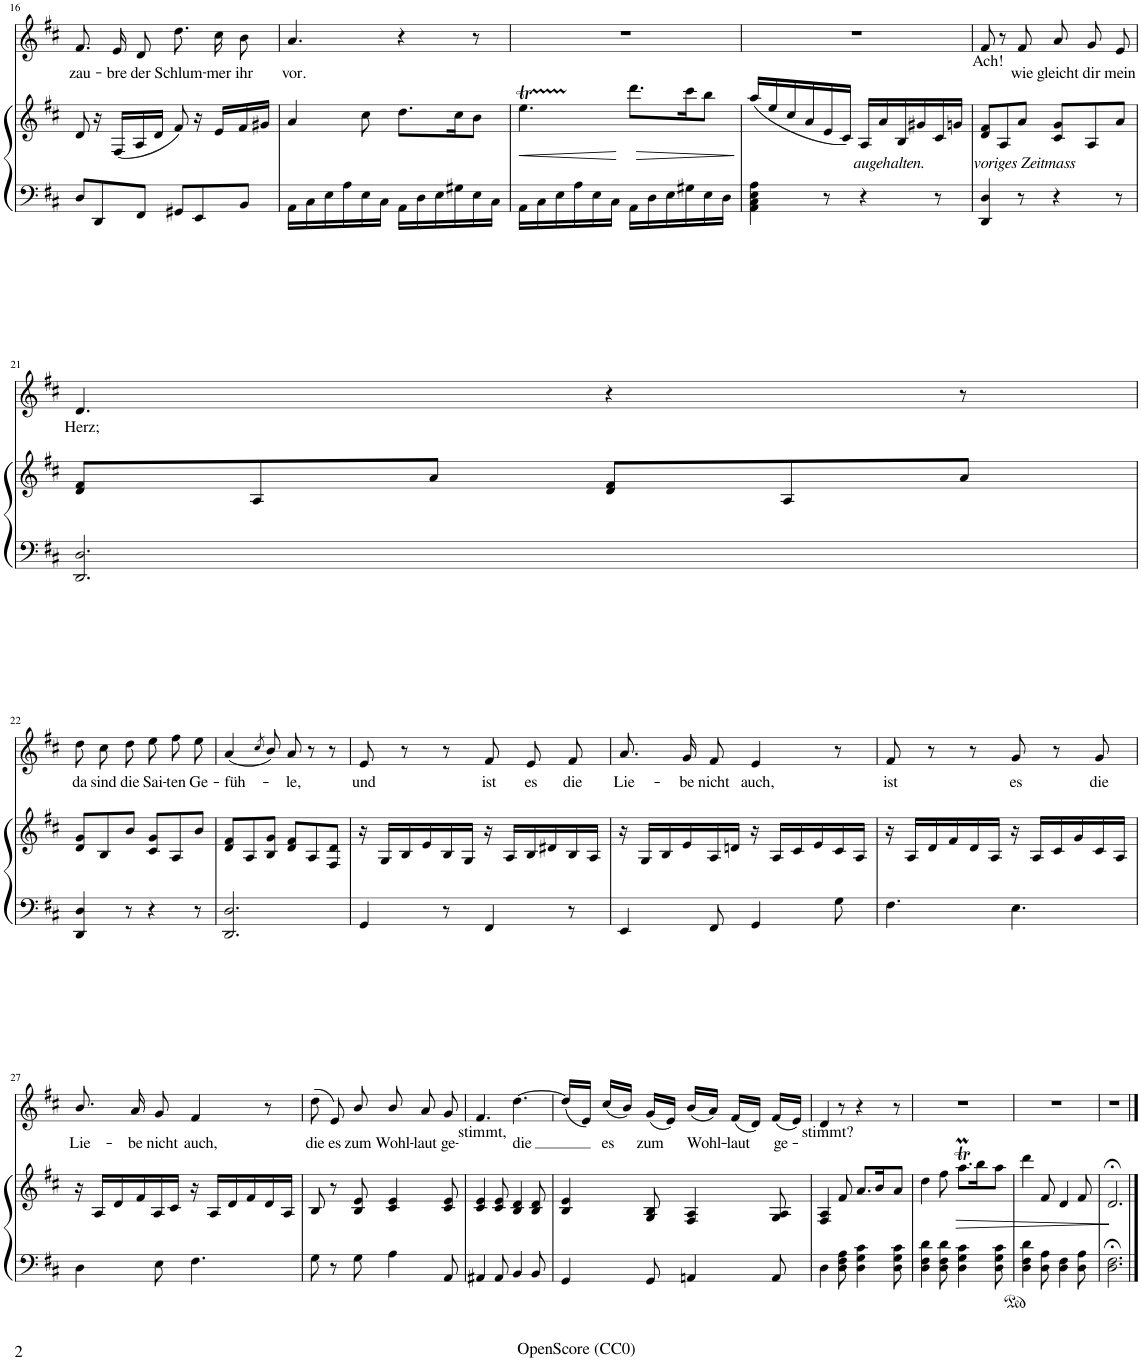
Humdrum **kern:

**kern	**kern	**dynam	**kern	**text
*part2	*part2	*part2	*part1	*part1
*staff3	*staff2	*staff2/3	*staff1	*staff1
*I"Pianoforte	*	*	*I"Singstimme Voice	*
*I'Pno	*	*	*	*
!!LO:PB:g=z
*clefF4	*clefG2	*	*clefG2	*
*k[f#c#]	*k[f#c#]	*	*k[f#c#]	*
*M6/8	*M6/8	*	*M6/8	*
=16	=16	=16	=16	=16
!	!	!	!	!LO:LY:b
8D/L	8d/	.	8.f#/	zau-
8DD/	16r	.	.	.
!	!	!	!	!LO:LY:b
.	(16F#/LL	.	16e/	-bre
!	!	!	!	!LO:LY:b
8FF#/J	16A/	.	8d/	der
.	16d/JJ	.	.	.
!	!	!	!	!LO:LY:b
8GG#X/L	8f#/)	.	8.dd\	Schlum-
8EE/	16r	.	.	.
!	!	!	!	!LO:LY:b
.	16e/LL	.	16cc#\	-mer
!	!	!	!	!LO:LY:b
8BB/J	16f#/	.	8b\	ihr
.	16g#X/JJ	.	.	.
=17	=17	=17	=17	=17
!	!	!	!	!LO:LY:b
16AA\LL	4a/	.	4.a/	vor.
16C#\	.	.	.	.
16E\	.	.	.	.
16A\	.	.	.	.
16E\	8cc#\	.	.	.
16C#\JJ	.	.	.	.
16AA\LL	8.dd\L	.	4r	.
16D\	.	.	.	.
16E\	.	.	.	.
16G#X\	16cc#\K	.	.	.
16E\	8b\J	.	8r	.
16C#\JJ	.	.	.	.
=18	=18	=18	=18	=18
!	!	!LO:HP:b	!	!
16AA\LL	4.eeT\	<	2.r	.
16C#\	.	.	.	.
16E\	.	.	.	.
16A\	.	.	.	.
16E\	.	.	.	.
16C#\JJ	.	.	.	.
!	!	!LO:HP:n=1:b	!	!
16AA\LL	8.ddd\L	[ >	.	.
16D\	.	.	.	.
16E\	.	.	.	.
16G#X\	16ccc#\K	.	.	.
16E\	8bb\J	.	.	.
16D\JJ	.	.	.	.
.	.	]	.	.
=19	=19	=19	=19	=19
4AA\ 4C#\ 4E\ 4A\	(16aa/LL	.	2.r	.
.	16ee/	.	.	.
.	16cc#/	.	.	.
.	16a/	.	.	.
8r	16e/	.	.	.
.	16c#/JJ)	.	.	.
!	!LO:TX:b:i:t=augehalten.	!	!	!
4r	16A/LL	.	.	.
.	16a/	.	.	.
.	16B/	.	.	.
.	16g#X/	.	.	.
8r	16c#/	.	.	.
.	16gn/JJ	.	.	.
=20	=20	=20	=20	=20
!	!LO:TX:b:i:t=voriges Zeitmass	!	!	!
!	!	!	!	!LO:LY:b
4DD/ 4D/	8d/ 8f#/L	.	8f#/	Ach!
.	8A/	.	8r	.
!	!	!	!	!LO:LY:b
8r	8a/J	.	8f#/	wie
!	!	!	!	!LO:LY:b
4r	8c#/ 8g/L	.	8a/	gleicht
!	!	!	!	!LO:LY:b
.	8A/	.	8g/	dir
!	!	!	!	!LO:LY:b
8r	8a/J	.	8e/	mein
!!LO:LB:g=z
=21	=21	=21	=21	=21
!	!	!	!	!LO:LY:b
2.DD/ 2.D/	8d/ 8f#/L	.	4.d/	Herz;
.	8A/	.	.	.
.	8a/J	.	.	.
.	8d/ 8f#/L	.	4r	.
.	8A/	.	.	.
.	8a/J	.	8r	.
!!LO:LB:g=z
=22	=22	=22	=22	=22
!	!	!	!	!LO:LY:b
4DD/ 4D/	8d/ 8g/L	.	8dd\	da
!	!	!	!	!LO:LY:b
.	8B/	.	8cc#\	sind
!	!	!	!	!LO:LY:b
8r	8b/J	.	8dd\	die
!	!	!	!	!LO:LY:b
4r	8c#/ 8g/L	.	8ee\	Sai-
!	!	!	!	!LO:LY:b
.	8A/	.	8ff#\	-ten
!	!	!	!	!LO:LY:b
8r	8b/J	.	8ee\	Ge-
=23	=23	=23	=23	=23
!	!	!	!	!LO:LY:b
2.DD/ 2.D/	8d/ 8f#/L	.	(4a/	-füh-
.	8A/	.	.	.
.	.	.	8qcc#/	.
.	8B/ 8g/J	.	8b/)	.
!	!	!	!	!LO:LY:b
.	8d/ 8f#/L	.	8a/	-le,
.	8A/	.	8r	.
.	8F#/ 8d/J	.	8r	.
=24	=24	=24	=24	=24
!	!	!	!	!LO:LY:b
4GG/	16r	.	8e/	und
.	16G/LL	.	.	.
.	16B/	.	8r	.
.	16e/	.	.	.
8r	16B/	.	8r	.
.	16G/JJ	.	.	.
!	!	!	!	!LO:LY:b
4FF#/	16r	.	8f#/	ist
.	16A/LL	.	.	.
!	!	!	!	!LO:LY:b
.	16B/	.	8e/	es
.	16d#X/	.	.	.
!	!	!	!	!LO:LY:b
8r	16B/	.	8f#/	die
.	16A/JJ	.	.	.
=25	=25	=25	=25	=25
!	!	!	!	!LO:LY:b
4EE/	16r	.	8.a/	Lie-
.	16G/LL	.	.	.
.	16B/	.	.	.
!	!	!	!	!LO:LY:b
.	16e/	.	16g/	-be
!	!	!	!	!LO:LY:b
8FF#/	16A/	.	8f#/	nicht
.	16dn/JJ	.	.	.
!	!	!	!	!LO:LY:b
4GG/	16r	.	4e/	auch,
.	16A/LL	.	.	.
.	16c#/	.	.	.
.	16e/	.	.	.
8G\	16c#/	.	8r	.
.	16A/JJ	.	.	.
=26	=26	=26	=26	=26
!	!	!	!	!LO:LY:b
4.F#\	16r	.	8f#/	ist
.	16A/LL	.	.	.
.	16d/	.	8r	.
.	16f#/	.	.	.
.	16d/	.	8r	.
.	16A/JJ	.	.	.
!	!	!	!	!LO:LY:b
4.E\	16r	.	8g/	es
.	16A/LL	.	.	.
.	16c#/	.	8r	.
.	16g/	.	.	.
!	!	!	!	!LO:LY:b
.	16c#/	.	8g/	die
.	16A/JJ	.	.	.
!!LO:LB:g=z
=27	=27	=27	=27	=27
!	!	!	!	!LO:LY:b
4D\	16r	.	8.b/	Lie-
.	16A/LL	.	.	.
.	16d/	.	.	.
!	!	!	!	!LO:LY:b
.	16f#/	.	16a/	-be
!	!	!	!	!LO:LY:b
8E\	16A/	.	8g/	nicht
.	16c#/JJ	.	.	.
!	!	!	!	!LO:LY:b
4.F#\	16r	.	4f#/	auch,
.	16A/LL	.	.	.
.	16d/	.	.	.
.	16f#/	.	.	.
.	16d/	.	8r	.
.	16A/JJ	.	.	.
=28	=28	=28	=28	=28
!	!	!	!	!LO:LY:b
8G\	8B/	.	(8dd\	die
!	!	!	!	!LO:LY:b
8r	8r	.	8e/)	es
!	!	!	!	!LO:LY:b
8G\	8B/ 8e/	.	8b/	zum
!	!	!	!	!LO:LY:b
4A\	4c#/ 4e/	.	8b/	Wohl-
!	!	!	!	!LO:LY:b
.	.	.	8a/	-laut
!	!	!	!	!LO:LY:b
8AA/	8c#/ 8e/	.	8g/	ge-
=29	=29	=29	=29	=29
!	!	!	!	!LO:LY:b
4AA#X/	4c#/ 4e/	.	4.f#/	-stimmt,
8AA#/	8c#/ 8e/	.	.	.
!	!	!	!	!LO:LY:b
4BB/	4B/ 4d/	.	[4.dd\	die
8BB/	8B/ 8d/	.	.	.
=30	=30	=30	=30	=30
4GG/	4B/ 4e/	.	(16dd/LL]	.
.	.	.	16e/JJ)	.
!	!	!	!	!LO:LY:b
.	.	.	(16cc#/LL	es
.	.	.	16b/JJ)	.
!	!	!	!	!LO:LY:b
8GG/	8G/ 8B/	.	(16g/LL	zum
.	.	.	16e/JJ)	.
!	!	!	!	!LO:LY:b
4AAn/	4F#/ 4A/	.	(16b/LL	Wohl-
.	.	.	16a/JJ)	.
!	!	!	!	!LO:LY:b
.	.	.	(16f#/LL	-laut
.	.	.	16d/JJ)	.
!	!	!	!	!LO:LY:b
8AA/	8G/ 8A/	.	(16f#/LL	ge-
.	.	.	16e/JJ)	.
=31	=31	=31	=31	=31
!	!	!	!	!LO:LY:b
4D'~\	4F#/'~ 4A/'~	.	4d/	-stimmt?
8D\ 8F#\ 8A\	8f#/	.	8r	.
4D\ 4G\ 4c#\	8.a/L	.	4r	.
.	16b/K	.	.	.
8D\ 8G\ 8c#\	8a/J	.	8r	.
=32	=32	=32	=32	=32
4D\'~ 4F#\'~ 4d\'~	4dd'~\	.	2.r	.
8D\ 8F#\ 8d\	8ff#\	.	.	.
4D\ 4G\ 4c#\	8.aaTM\L	.	.	.
.	16bb\K	.	.	.
8D\ 8G\ 8c#\	8aa\J	.	.	.
=33	=33	=33	=33	=33
!	!	!LO:HP:b	!	!
4D\'~ 4F#\'~ 4d\'~	4ddd'~\	>	2.r	.
8D\ 8A\	8f#/	.	.	.
4D\'~ 4F#\'~	4d'~/	.	.	.
8D\ 8A\	8f#/	.	.	.
=34	=34	=34	=34	=34
2.D\;< 2.F#\;<	2.d;</	.	2.r	.
.	.	]	.	.
==	==	==	==	==
*-	*-	*-	*-	*-
